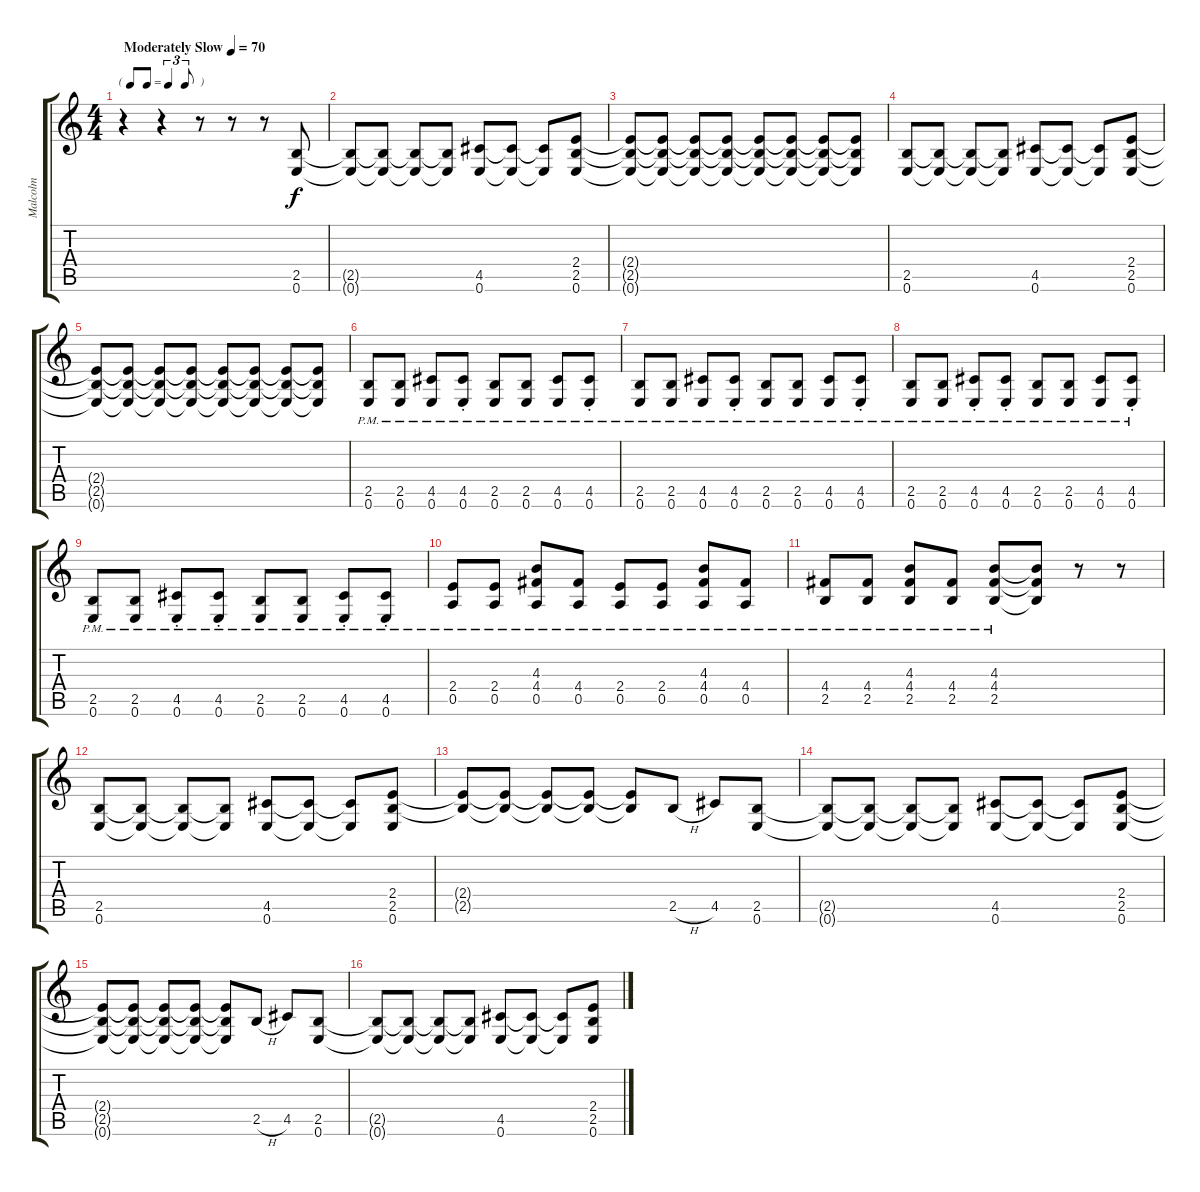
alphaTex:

\track ("Malcolm" "Malcolm") {instrument distortionguitar}
\staff {score tabs}
\tuning (E4 B3 G3 D3 A2 E2) {hide}
\ts (4 4)
\tf triplet8th
\tempo (70 "Moderately Slow")
\clef g2
\ks c
r.4{dy f instrument distortionguitar} r.4 r.8 r.8 r.8 (2.5 0.6).8 |
(2.5{t} 0.6{t}).8 (2.5{t} 0.6{t}).8 (2.5{t} 0.6{t}).8 (2.5{t} 0.6{t}).8 (4.5 0.6).8 (4.5{t} 0.6{t}).8 (4.5{t} 0.6{t}).8 (2.4 2.5 0.6).8 |
(2.4{t} 2.5{t} 0.6{t}).8 (2.4{t} 2.5{t} 0.6{t}).8 (2.4{t} 2.5{t} 0.6{t}).8 (2.4{t} 2.5{t} 0.6{t}).8 (2.4{t} 2.5{t} 0.6{t}).8 (2.4{t} 2.5{t} 0.6{t}).8 (2.4{t} 2.5{t} 0.6{t}).8 (2.4{t} 2.5{t} 0.6{t}).8 |
(2.5 0.6).8 (2.5{t} 0.6{t}).8 (2.5{t} 0.6{t}).8 (2.5{t} 0.6{t}).8 (4.5 0.6).8 (4.5{t} 0.6{t}).8 (4.5{t} 0.6{t}).8 (2.4 2.5 0.6).8 |
(2.4{t} 2.5{t} 0.6{t}).8 (2.4{t} 2.5{t} 0.6{t}).8 (2.4{t} 2.5{t} 0.6{t}).8 (2.4{t} 2.5{t} 0.6{t}).8 (2.4{t} 2.5{t} 0.6{t}).8 (2.4{t} 2.5{t} 0.6{t}).8 (2.4{t} 2.5{t} 0.6{t}).8 (2.4{t} 2.5{t} 0.6{t}).8 |
(2.5{pm} 0.6{pm}).8 (2.5{pm} 0.6{pm}).8 (4.5{pm} 0.6{pm}).8 (4.5{pm st} 0.6{pm st}).8 (2.5{pm} 0.6{pm}).8 (2.5{pm} 0.6{pm}).8 (4.5{pm} 0.6{pm}).8 (4.5{pm st} 0.6{pm st}).8 |
(2.5{pm} 0.6{pm}).8 (2.5{pm} 0.6{pm}).8 (4.5{pm} 0.6{pm}).8 (4.5{pm st} 0.6{pm st}).8 (2.5{pm} 0.6{pm}).8 (2.5{pm} 0.6{pm}).8 (4.5{pm} 0.6{pm}).8 (4.5{pm} 0.6{pm st}).8 |
(2.5{pm} 0.6{pm}).8 (2.5{pm} 0.6{pm}).8 (4.5{pm st} 0.6{pm st}).8 (4.5{pm st} 0.6{pm st}).8 (2.5{pm} 0.6{pm}).8 (2.5{pm} 0.6{pm}).8 (4.5{pm} 0.6{pm}).8 (4.5{pm st} 0.6{pm}).8 |
(2.5{pm} 0.6{pm}).8 (2.5{pm} 0.6{pm}).8 (4.5{pm st} 0.6{pm st}).8 (4.5{pm} 0.6{pm st}).8 (2.5{pm} 0.6{pm}).8 (2.5{pm} 0.6{pm}).8 (4.5{pm st} 0.6{pm st}).8 (4.5{pm st} 0.6{pm st}).8 |
(2.4{pm} 0.5{pm}).8 (2.4{pm} 0.5{pm}).8 (4.3 4.4{pm} 0.5{pm}).8 (4.4{pm} 0.5{pm}).8 (2.4{pm} 0.5{pm}).8 (2.4{pm} 0.5{pm}).8 (4.3{pm} 4.4{pm} 0.5{pm}).8 (4.4{pm} 0.5{pm}).8 |
(4.4{pm} 2.5{pm}).8 (4.4{pm} 2.5{pm}).8 (4.3{pm} 4.4{pm} 2.5{pm}).8 (4.4{pm} 2.5{pm}).8 (4.3{pm} 4.4{pm} 2.5{pm}).8 (4.3{t} 4.4{t} 2.5{t}).8 r.8 r.8 |
(2.5 0.6).8 (2.5{t} 0.6{t}).8 (2.5{t} 0.6{t}).8 (2.5{t} 0.6{t}).8 (4.5 0.6).8 (4.5{t} 0.6{t}).8 (4.5{t} 0.6{t}).8 (2.4 2.5 0.6).8 |
(2.4{t} 2.5{t}).8 (2.4{t} 2.5{t}).8 (2.4{t} 2.5{t}).8 (2.4{t} 2.5{t}).8 (2.4{t} 2.5{t}).8 2.5{h}.8 4.5.8 (2.5 0.6).8 |
(2.5{t} 0.6{t}).8 (2.5{t} 0.6{t}).8 (2.5{t} 0.6{t}).8 (2.5{t} 0.6{t}).8 (4.5 0.6).8 (4.5{t} 0.6{t}).8 (4.5{t} 0.6{t}).8 (2.4 2.5 0.6).8 |
(2.4{t} 2.5{t} 0.6{t}).8 (2.4{t} 2.5{t} 0.6{t}).8 (2.4{t} 2.5{t} 0.6{t}).8 (2.4{t} 2.5{t} 0.6{t}).8 (2.4{t} 2.5{t} 0.6{t}).8 2.5{h}.8 4.5.8 (2.5 0.6).8 |
(2.5{t} 0.6{t}).8 (2.5{t} 0.6{t}).8 (2.5{t} 0.6{t}).8 (2.5{t} 0.6{t}).8 (4.5 0.6).8 (4.5{t} 0.6{t}).8 (4.5{t} 0.6{t}).8 (2.4 2.5 0.6).8
